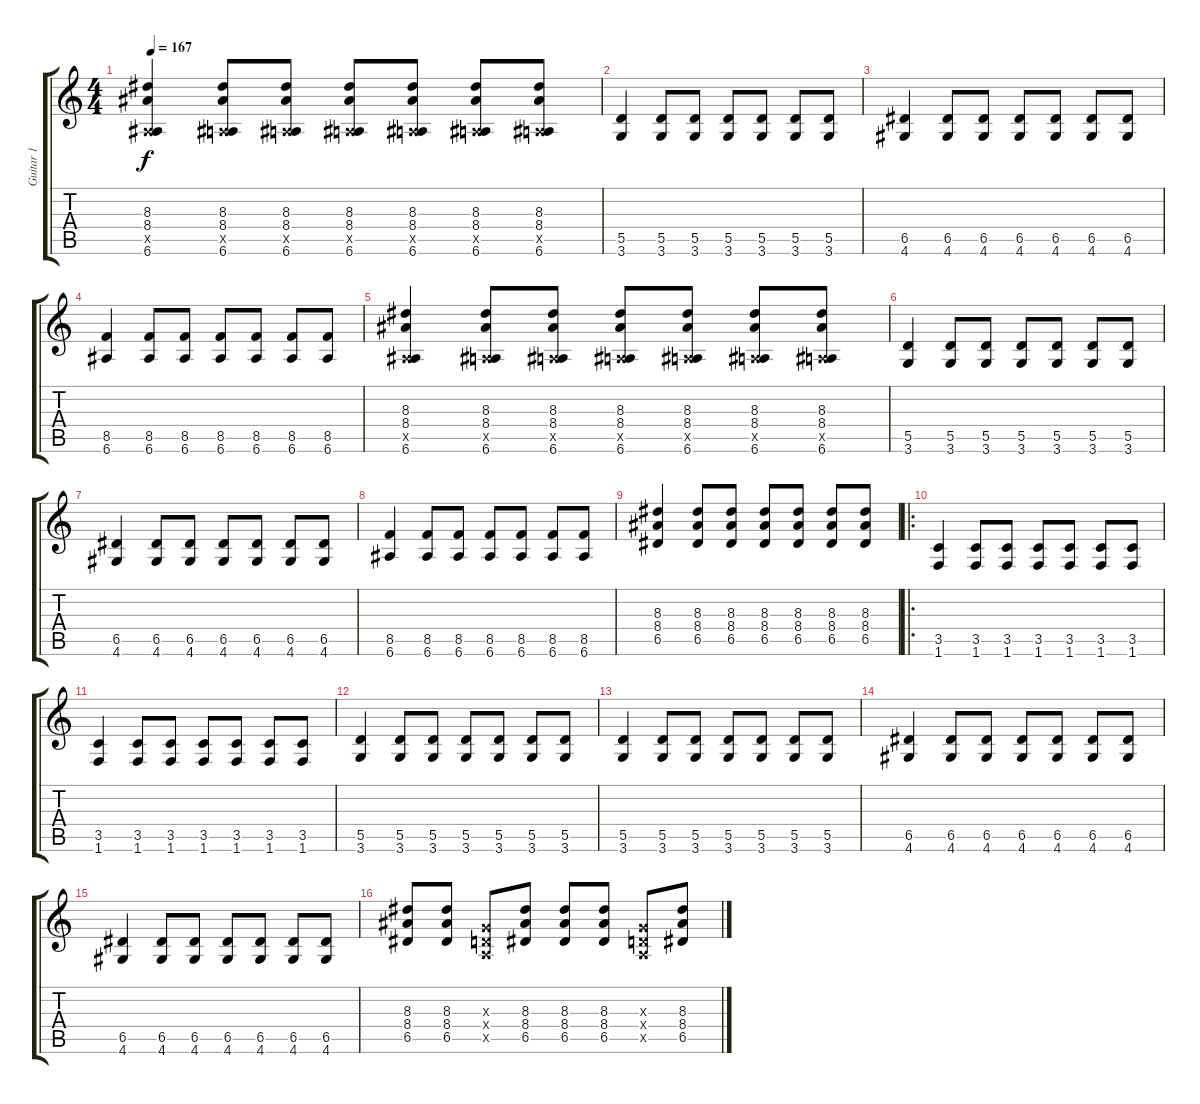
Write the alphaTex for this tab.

\track ("Guitar 1" "Guitar 1") {instrument electricguitarclean}
\staff {score tabs}
\tuning (E4 B3 G3 D3 A2 E2) {hide}
\ts (4 4)
\tempo 167
\clef g2
\ks c
(8.3 8.4 0.5{x} 6.6).4{dy f} (8.3 8.4 0.5{x} 6.6).8 (8.3 8.4 0.5{x} 6.6).8 (8.3 8.4 0.5{x} 6.6).8 (8.3 8.4 0.5{x} 6.6).8 (8.3 8.4 0.5{x} 6.6).8 (8.3 8.4 0.5{x} 6.6).8 |
(5.5 3.6).4 (5.5 3.6).8 (5.5 3.6).8 (5.5 3.6).8 (5.5 3.6).8 (5.5 3.6).8 (5.5 3.6).8 |
(6.5 4.6).4 (6.5 4.6).8 (6.5 4.6).8 (6.5 4.6).8 (6.5 4.6).8 (6.5 4.6).8 (6.5 4.6).8 |
(8.5 6.6).4 (8.5 6.6).8 (8.5 6.6).8 (8.5 6.6).8 (8.5 6.6).8 (8.5 6.6).8 (8.5 6.6).8 |
(8.3 8.4 0.5{x} 6.6).4 (8.3 8.4 0.5{x} 6.6).8 (8.3 8.4 0.5{x} 6.6).8 (8.3 8.4 0.5{x} 6.6).8 (8.3 8.4 0.5{x} 6.6).8 (8.3 8.4 0.5{x} 6.6).8 (8.3 8.4 0.5{x} 6.6).8 |
(5.5 3.6).4 (5.5 3.6).8 (5.5 3.6).8 (5.5 3.6).8 (5.5 3.6).8 (5.5 3.6).8 (5.5 3.6).8 |
(6.5 4.6).4 (6.5 4.6).8 (6.5 4.6).8 (6.5 4.6).8 (6.5 4.6).8 (6.5 4.6).8 (6.5 4.6).8 |
(8.5 6.6).4 (8.5 6.6).8 (8.5 6.6).8 (8.5 6.6).8 (8.5 6.6).8 (8.5 6.6).8 (8.5 6.6).8 |
(8.3 8.4 6.5).4 (8.3 8.4 6.5).8 (8.3 8.4 6.5).8 (8.3 8.4 6.5).8 (8.3 8.4 6.5).8 (8.3 8.4 6.5).8 (8.3 8.4 6.5).8 |
\ro
(3.5 1.6).4 (3.5 1.6).8 (3.5 1.6).8 (3.5 1.6).8 (3.5 1.6).8 (3.5 1.6).8 (3.5 1.6).8 |
(3.5 1.6).4 (3.5 1.6).8 (3.5 1.6).8 (3.5 1.6).8 (3.5 1.6).8 (3.5 1.6).8 (3.5 1.6).8 |
(5.5 3.6).4 (5.5 3.6).8 (5.5 3.6).8 (5.5 3.6).8 (5.5 3.6).8 (5.5 3.6).8 (5.5 3.6).8 |
(5.5 3.6).4 (5.5 3.6).8 (5.5 3.6).8 (5.5 3.6).8 (5.5 3.6).8 (5.5 3.6).8 (5.5 3.6).8 |
(6.5 4.6).4 (6.5 4.6).8 (6.5 4.6).8 (6.5 4.6).8 (6.5 4.6).8 (6.5 4.6).8 (6.5 4.6).8 |
(6.5 4.6).4 (6.5 4.6).8 (6.5 4.6).8 (6.5 4.6).8 (6.5 4.6).8 (6.5 4.6).8 (6.5 4.6).8 |
(8.3 8.4 6.5).8 (8.3 8.4 6.5).8 (0.3{x} 0.4{x} 0.5{x}).8 (8.3 8.4 6.5).8 (8.3 8.4 6.5).8 (8.3 8.4 6.5).8 (0.3{x} 0.4{x} 0.5{x}).8 (8.3 8.4 6.5).8
